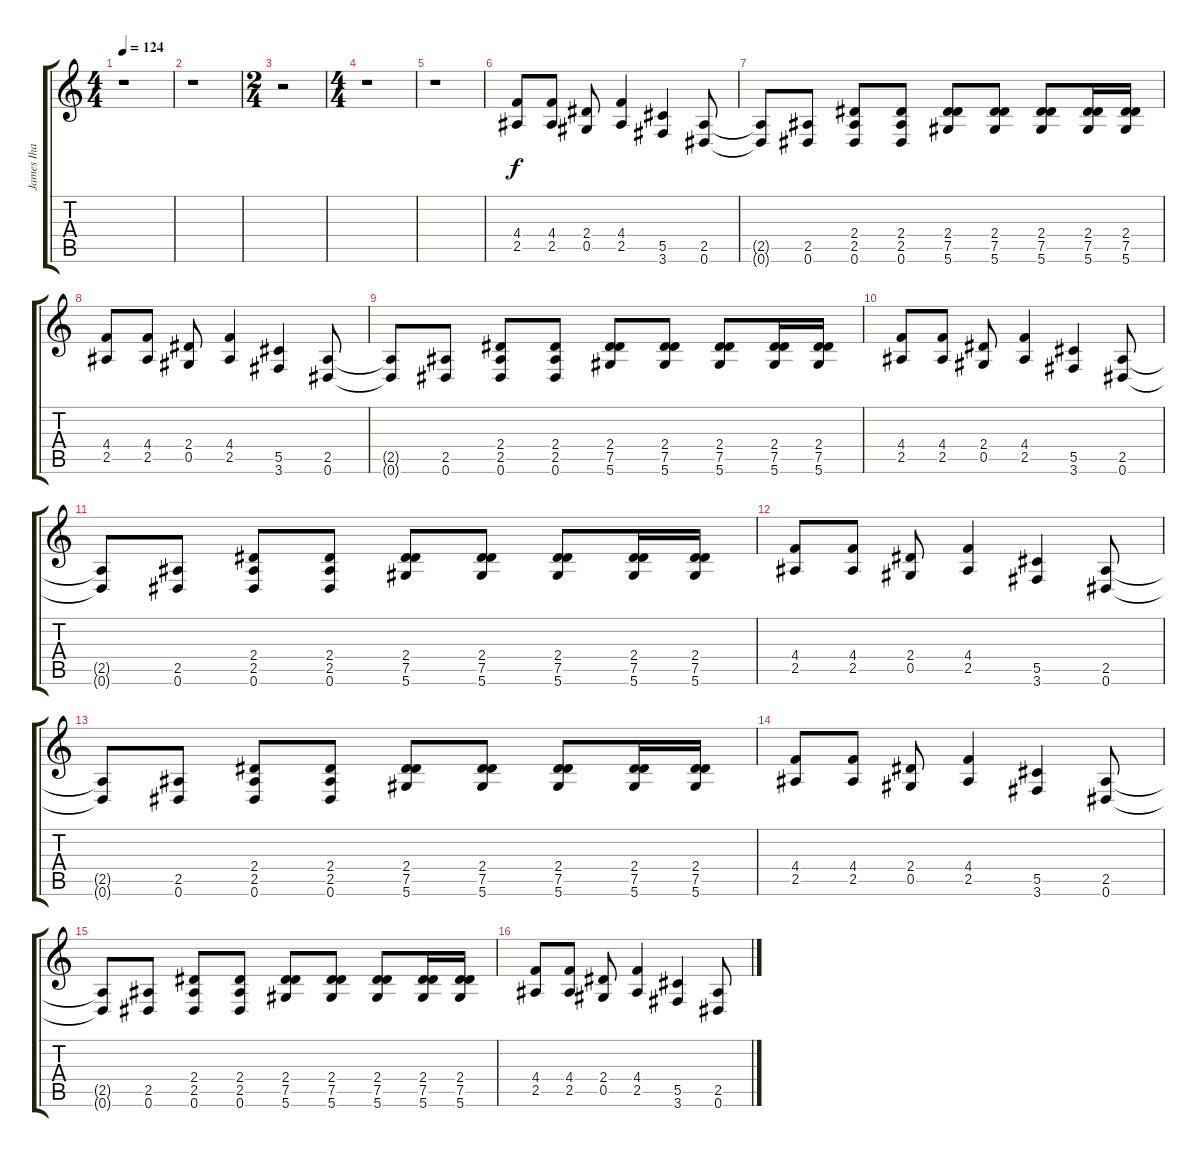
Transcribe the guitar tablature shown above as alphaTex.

\track ("James Iha (clean)" "James Iha ") {instrument acousticguitarsteel}
\staff {score tabs}
\tuning (Eb4 Bb3 Gb3 Db3 Ab2 Eb2) {hide}
\ts (4 4)
\tempo 124
\clef g2
\ks c
r.1{dy f} |
r.1 |
\ts (2 4)
r.2 |
\ts (4 4)
r.1 |
r.1 |
(4.4 2.5).8 (4.4 2.5).8 (2.4 0.5).8 (4.4 2.5).4 (5.5 3.6).4 (2.5 0.6).8 |
(2.5{t} 0.6{t}).8 (2.5 0.6).8 (2.4 2.5 0.6).8 (2.4 2.5 0.6).8 (2.4 7.5 5.6).8 (2.4 7.5 5.6).8 (2.4 7.5 5.6).8 (2.4 7.5 5.6).16 (2.4 7.5 5.6).16 |
(4.4 2.5).8 (4.4 2.5).8 (2.4 0.5).8 (4.4 2.5).4 (5.5 3.6).4 (2.5 0.6).8 |
(2.5{t} 0.6{t}).8 (2.5 0.6).8 (2.4 2.5 0.6).8 (2.4 2.5 0.6).8 (2.4 7.5 5.6).8 (2.4 7.5 5.6).8 (2.4 7.5 5.6).8 (2.4 7.5 5.6).16 (2.4 7.5 5.6).16 |
(4.4 2.5).8 (4.4 2.5).8 (2.4 0.5).8 (4.4 2.5).4 (5.5 3.6).4 (2.5 0.6).8 |
(2.5{t} 0.6{t}).8 (2.5 0.6).8 (2.4 2.5 0.6).8 (2.4 2.5 0.6).8 (2.4 7.5 5.6).8 (2.4 7.5 5.6).8 (2.4 7.5 5.6).8 (2.4 7.5 5.6).16 (2.4 7.5 5.6).16 |
(4.4 2.5).8 (4.4 2.5).8 (2.4 0.5).8 (4.4 2.5).4 (5.5 3.6).4 (2.5 0.6).8 |
(2.5{t} 0.6{t}).8 (2.5 0.6).8 (2.4 2.5 0.6).8 (2.4 2.5 0.6).8 (2.4 7.5 5.6).8 (2.4 7.5 5.6).8 (2.4 7.5 5.6).8 (2.4 7.5 5.6).16 (2.4 7.5 5.6).16 |
(4.4 2.5).8 (4.4 2.5).8 (2.4 0.5).8 (4.4 2.5).4 (5.5 3.6).4 (2.5 0.6).8 |
(2.5{t} 0.6{t}).8 (2.5 0.6).8 (2.4 2.5 0.6).8 (2.4 2.5 0.6).8 (2.4 7.5 5.6).8 (2.4 7.5 5.6).8 (2.4 7.5 5.6).8 (2.4 7.5 5.6).16 (2.4 7.5 5.6).16 |
(4.4 2.5).8 (4.4 2.5).8 (2.4 0.5).8 (4.4 2.5).4 (5.5 3.6).4 (2.5 0.6).8
